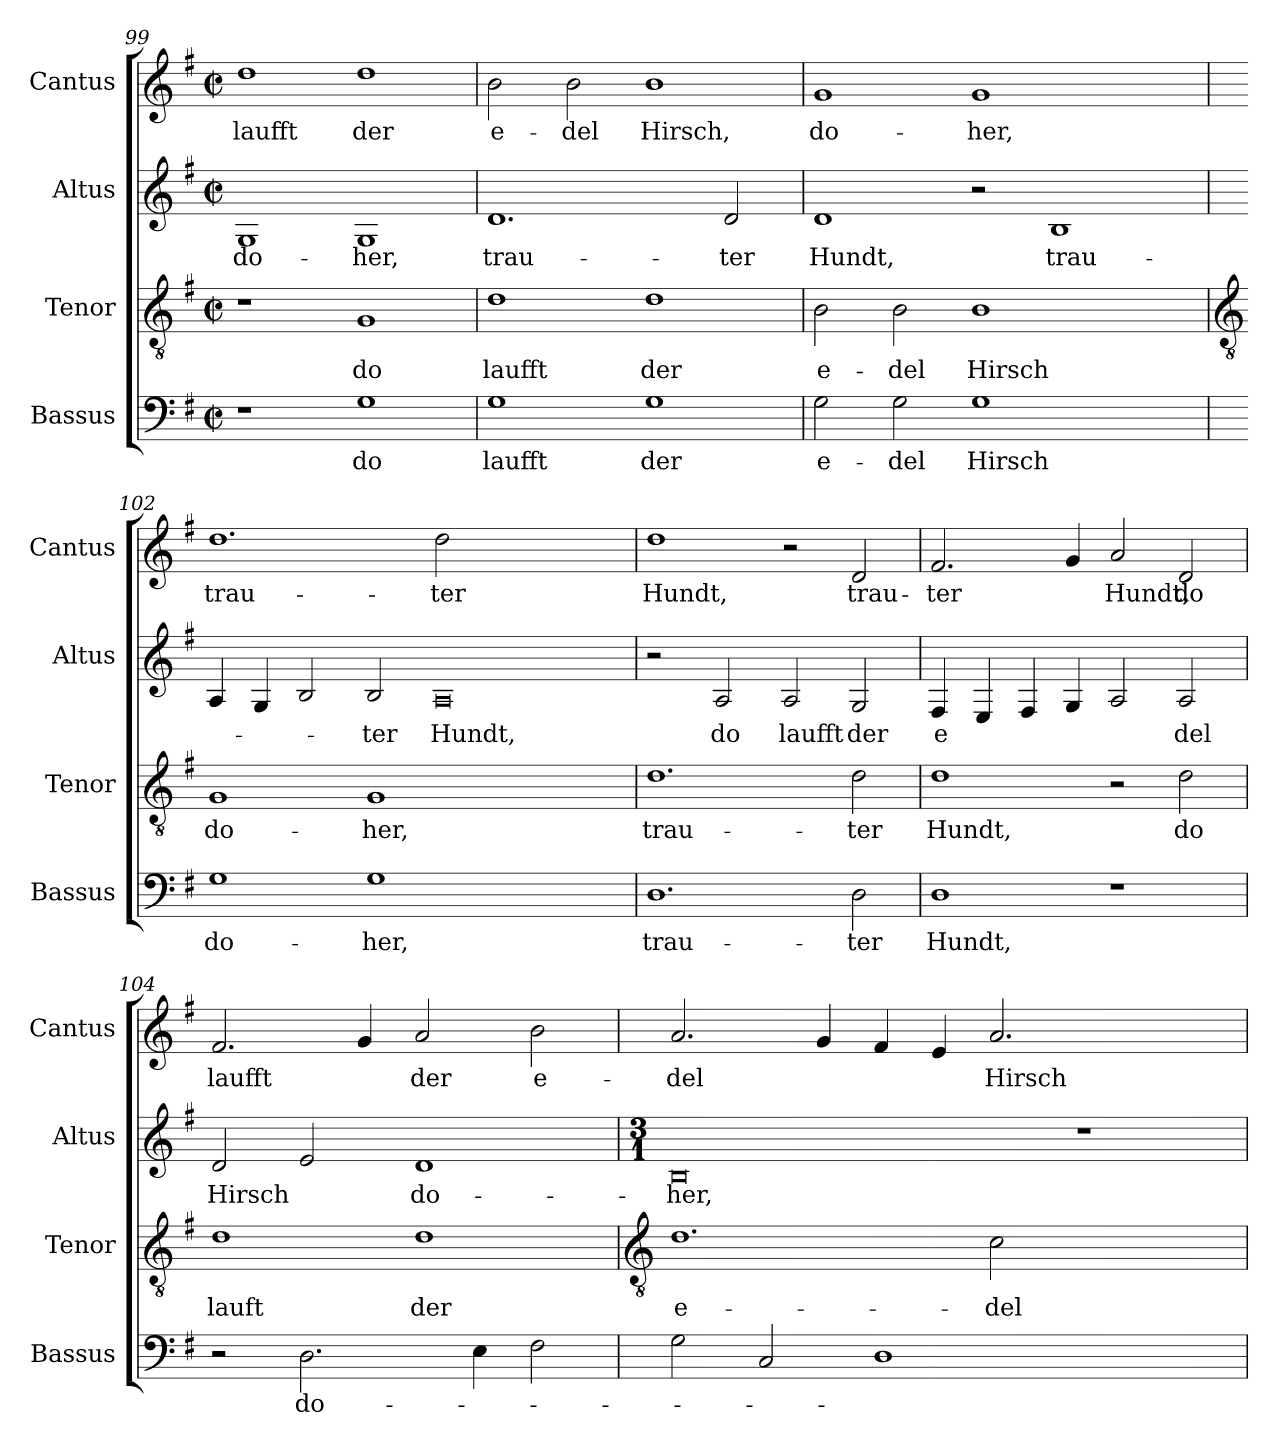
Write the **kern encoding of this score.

**kern	**text	**kern	**text	**kern	**text	**kern	**text
*part4	*part4	*part3	*part3	*part2	*part2	*part1	*part1
*staff4	*staff4	*staff3	*staff3	*staff2	*staff2	*staff1	*staff1
*I"Bassus	*	*I"Tenor	*	*I"Altus	*	*I"Cantus	*
*I'Bassus	*	*I'Tenor	*	*I'Altus	*	*I'Cantus	*
*clefF4	*	*clefGv2	*	*clefG2	*	*clefG2	*
*k[f#]	*	*k[f#]	*	*k[f#]	*	*k[f#]	*
*G:	*	*G:	*	*G:	*	*G:	*
*M4/2	*	*M4/2	*	*M4/2	*	*M4/2	*
*met(c|)	*	*met(c|)	*	*met(c|)	*	*met(c|)	*
=99	=99	=99	=99	=99	=99	=99	=99
!	!	!	!	!	!LO:LY:b	!	!LO:LY:b
1r	.	1r	.	1G	do-	1dd	laufft
!	!LO:LY:b	!	!LO:LY:b	!	!LO:LY:b	!	!LO:LY:b
1G	do	1G	do	1G	-her,	1dd	der
=100	=100	=100	=100	=100	=100	=100	=100
!	!LO:LY:b	!	!LO:LY:b	!	!LO:LY:b	!	!LO:LY:b
1G	laufft	1d	laufft	1.d	trau-	2b	e-
!	!	!	!	!	!	!	!LO:LY:b
.	.	.	.	.	.	2b	-del
!	!LO:LY:b	!	!LO:LY:b	!	!	!	!LO:LY:b
1G	der	1d	der	.	.	1b	Hirsch,
!	!	!	!	!	!LO:LY:b	!	!
.	.	.	.	2d	-ter	.	.
!!LO:LB:g=z
=101	=101	=101	=101	=101	=101	=101	=101
!	!LO:LY:b	!	!LO:LY:b	!	!LO:LY:b	!	!LO:LY:b
2G	e-	2B	e-	1d	Hundt,	1g	do-
!	!LO:LY:b	!	!LO:LY:b	!	!	!	!
2G	-del	2B	-del	.	.	.	.
!	!LO:LY:b	!	!LO:LY:b	!	!	!	!LO:LY:b
1G	Hirsch	1B	Hirsch	2r	.	1g	-her,
!	!	!	!	!	!LO:LY:b	!	!
.	.	.	.	1B	trau-	.	.
2ryy	.	2ryy	.	.	.	2ryy	.
!!LO:LB:g=z
=102	=102	=102	=102	=102	=102	=102	=102
*	*	*clefGv2	*	*	*	*	*
!	!LO:LY:b	!	!LO:LY:b	!	!	!	!LO:LY:b
1G	do-	1G	do-	4A	.	1.dd	trau-
.	.	.	.	4G	.	.	.
.	.	.	.	2B	.	.	.
!	!LO:LY:b	!	!LO:LY:b	!	!LO:LY:b	!	!
1G	-her,	1G	-her,	2B	-ter	.	.
!	!	!	!	!	!LO:LY:b	!	!LO:LY:b
.	.	.	.	0A	Hundt,	2dd	-ter
1.ryy	.	1.ryy	.	.	.	1.ryy	.
=102A	=102A	=102A	=102A	=102A	=102A	=102A	=102A
!	!LO:LY:b	!	!LO:LY:b	!	!	!	!LO:LY:b
1.D	trau-	1.d	trau-	2r	.	1dd	Hundt,
!	!	!	!	!	!LO:LY:b	!	!
.	.	.	.	2A	do	.	.
!	!	!	!	!	!LO:LY:b	!	!
.	.	.	.	2A	laufft	2r	.
!	!LO:LY:b	!	!LO:LY:b	!	!LO:LY:b	!	!LO:LY:b
2D	-ter	2d	-ter	2G	der	2d	trau-
!!LO:LB:g=z
=103A	=103A	=103A	=103A	=103A	=103A	=103A	=103A
!	!LO:LY:b	!	!LO:LY:b	!	!LO:LY:b	!	!LO:LY:b
1D	Hundt,	1d	Hundt,	4F#	e	2.f#	-ter
.	.	.	.	4E	.	.	.
.	.	.	.	4F#	.	.	.
.	.	.	.	4G	.	4g	.
!	!	!	!	!	!	!	!LO:LY:b
1r	.	2r	.	2A	.	2a	Hundt,
!	!	!	!LO:LY:b	!	!LO:LY:b	!	!LO:LY:b
.	.	2d	do	2A	del	2d	do
!!LO:LB:g=z
=104	=104	=104	=104	=104	=104	=104	=104
!	!	!	!LO:LY:b	!	!LO:LY:b	!	!LO:LY:b
2r	.	1d	lauft	2d	Hirsch	2.f#	laufft
!	!LO:LY:b	!	!	!	!	!	!
2.D	do-	.	.	2e	.	.	.
.	.	.	.	.	.	4g	.
!	!	!	!LO:LY:b	!	!LO:LY:b	!	!LO:LY:b
.	.	1d	der	1d	do-	2a	der
4E	.	.	.	.	.	.	.
!	!	!	!	!	!	!	!LO:LY:b
2F#	.	.	.	.	.	2b	e-
!!LO:LB:g=z
=105	=105	=105	=105	=105	=105	=105	=105
*	*	*clefGv2	*	*	*	*	*
*	*	*	*	*M3/1	*	*	*
!	!	!	!LO:LY:b	!	!LO:LY:b	!	!LO:LY:b
2G	.	1.d	e-	0B	-her,	2.a	-del
2C	.	.	.	.	.	.	.
.	.	.	.	.	.	4g	.
1D	.	.	.	.	.	4f#	.
.	.	.	.	.	.	4e	.
!	!	!	!LO:LY:b	!	!	!	!LO:LY:b
.	.	2c	-del	.	.	2.a	Hirsch
1ryy	.	1ryy	.	1r	.	.	.
.	.	.	.	.	.	2.ryy	.
=	=	=	=	=	=	=	=
*-	*-	*-	*-	*-	*-	*-	*-
